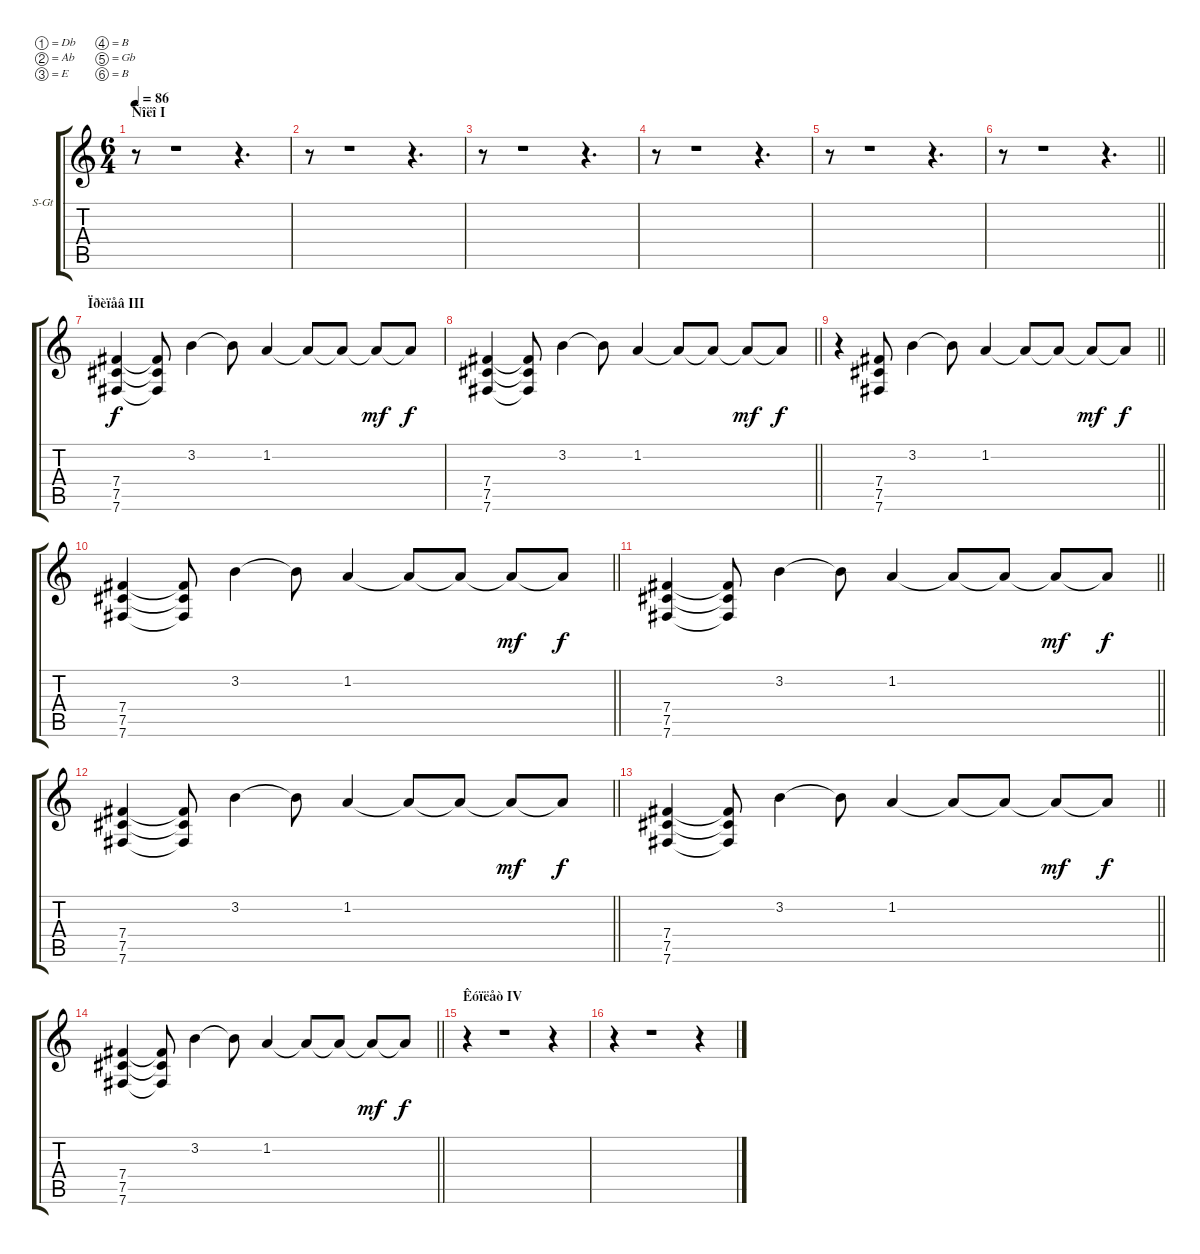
\bracketExtendMode groupsimilarinstruments
\firstSystemTrackNameOrientation horizontal
\otherSystemsTrackNameOrientation horizontal
\track ("êëàâà" "S-Gt") {instrument brightacousticpiano}
\staff {score tabs}
\tuning (Db4 Ab3 E3 B2 Gb2 B1)
\displaytranspose 12
\ts (6 4)
\section ("" "Ñîëî I")
\tempo 86
\clef g2
\ks c
r.8{dy f} r.1 r.4{d} |
r.8 r.1 r.4{d} |
r.8 r.1 r.4{d} |
r.8 r.1 r.4{d} |
r.8 r.1 r.4{d} |
\barLineRight lightlight
r.8 r.1 r.4{d} |
\section ("" "Ïðèïåâ III")
(7.4 7.5 7.6).4 (7.4{t} 7.5{t} 7.6{t}).8 3.2.4 3.2{t}.8 1.2.4 1.2{t}.8 1.2{t}.8 1.2{t}.8{dy mf} 1.2{t}.8{dy f} |
\barLineRight lightlight
(7.4 7.5 7.6).4 (7.4{t} 7.5{t} 7.6{t}).8 3.2.4 3.2{t}.8 1.2.4 1.2{t}.8 1.2{t}.8 1.2{t}.8{dy mf} 1.2{t}.8{dy f} |
\barLineRight lightlight
r.4 (7.4 7.5 7.6).8 3.2.4 3.2{t}.8 1.2.4 1.2{t}.8 1.2{t}.8 1.2{t}.8{dy mf} 1.2{t}.8{dy f} |
\barLineRight lightlight
(7.4 7.5 7.6).4 (7.4{t} 7.5{t} 7.6{t}).8 3.2.4 3.2{t}.8 1.2.4 1.2{t}.8 1.2{t}.8 1.2{t}.8{dy mf} 1.2{t}.8{dy f} |
\barLineRight lightlight
(7.4 7.5 7.6).4 (7.4{t} 7.5{t} 7.6{t}).8 3.2.4 3.2{t}.8 1.2.4 1.2{t}.8 1.2{t}.8 1.2{t}.8{dy mf} 1.2{t}.8{dy f} |
\barLineRight lightlight
(7.4 7.5 7.6).4 (7.4{t} 7.5{t} 7.6{t}).8 3.2.4 3.2{t}.8 1.2.4 1.2{t}.8 1.2{t}.8 1.2{t}.8{dy mf} 1.2{t}.8{dy f} |
\barLineRight lightlight
(7.4 7.5 7.6).4 (7.4{t} 7.5{t} 7.6{t}).8 3.2.4 3.2{t}.8 1.2.4 1.2{t}.8 1.2{t}.8 1.2{t}.8{dy mf} 1.2{t}.8{dy f} |
\barLineRight lightlight
(7.4 7.5 7.6).4 (7.4{t} 7.5{t} 7.6{t}).8 3.2.4 3.2{t}.8 1.2.4 1.2{t}.8 1.2{t}.8 1.2{t}.8{dy mf} 1.2{t}.8{dy f} |
\section ("" "Êóïëåò IV")
r.4 r.1 r.4 |
r.4 r.1 r.4
